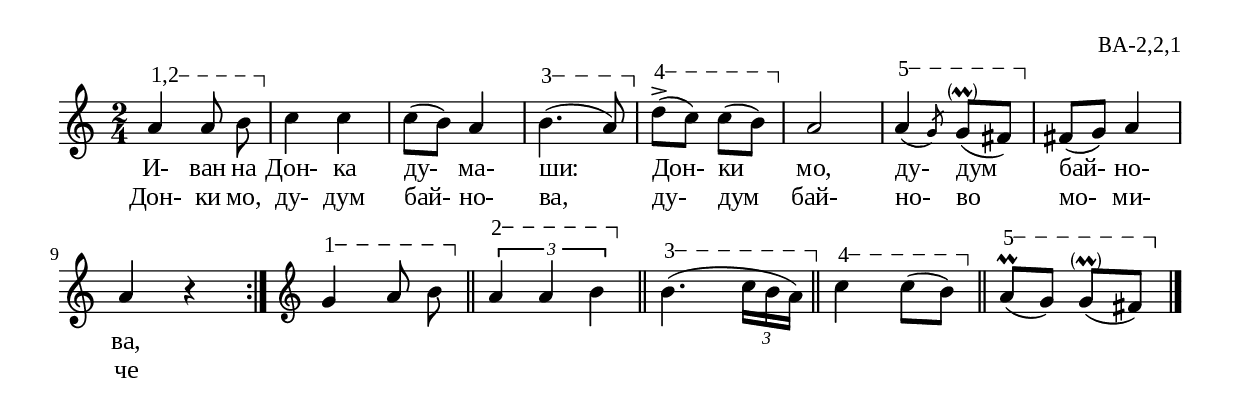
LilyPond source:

%{
BA_2_2_01
%}

\include "td-preamble.ly"

\score {
\relative c'' {
%% \tempo 4 = 152
  \time 2/4
\varAB
a4\startTextSpan a8\noBeam b\stopTextSpan 
| c4 c | c8( b) a4 | 
\varC
b4.\startTextSpan( a8\stopTextSpan) | 
\varD
d8->\startTextSpan( c) c8( b\stopTextSpan) | 
a2 | 
\varE
\parS
\afterGrace a4\startTextSpan( { \stdB g8) \stdE } 
g8-\parenthesize\prall( fis\stopTextSpan) | 
fis8( g) a4 | a4 r4   
 \bar ":|"
 \endm
\varA  
g4\startTextSpan a8\noBeam b\stopTextSpan \bar "||"
\varB 
\times 2/3 { a4\startTextSpan a b\stopTextSpan } \bar "||"
\varC 
b4.\startTextSpan( \times 2/3 { c16[ b a\stopTextSpan)] } \bar "||"
\varD
c4\startTextSpan c8( b\stopTextSpan) \bar "||"
\varE
a8\prall\startTextSpan( g8)  
g8-\parenthesize\prall( fis\stopTextSpan) 
\bar "|."
}
\addlyrics { И- ван на Дон- ка ду- ма- ши: Дон- ки мо, ду- дум бай- но- ва, }
\addlyrics { Дон- ки мо, ду- дум бай- но- ва, ду- дум бай- но- во мо- ми- че }
%
\layout {
  indent = #0
  line-width = 190\mm
  ragged-right=##f
}
%
\midi { 
	\context {
		\Score
		tempoWholesPerMinute = #(ly:make-moment 152 4)
		}
	}
}
%
\header{
  opus = "ВА-2,2,1"
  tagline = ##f
}


